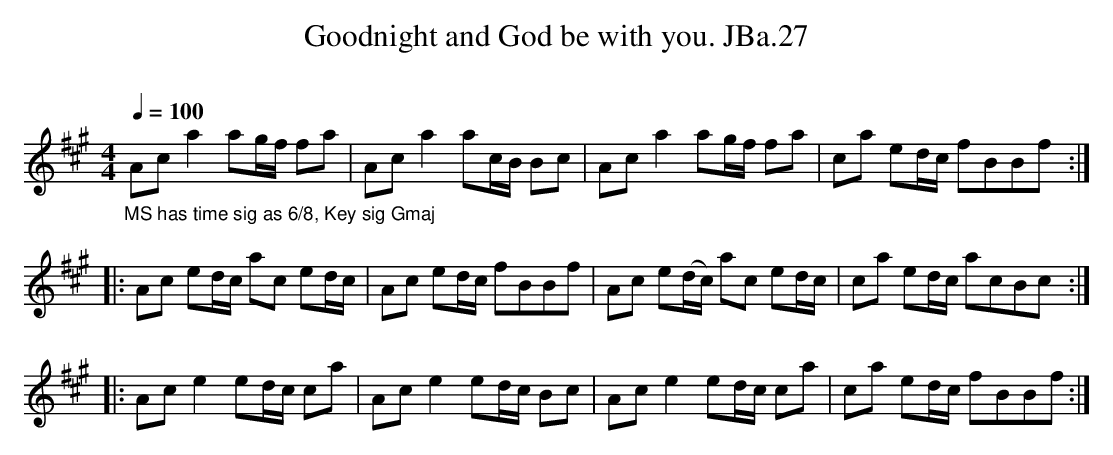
X:1
T:Goodnight and God be with you. JBa.27
M:4/4
L:1/8
Q:1/4=100
O:
K:A major
"_MS has time sig as 6/8, Key sig Gmaj"\
Ac a2 ag/f/ fa|Ac a2 ac/B/ Bc|\
Ac a2 ag/f/ fa|ca ed/c/ fBBf:|
|:Ac ed/c/ ac ed/c/|Ac ed/c/ fBBf|Ac e(d/c/) ac ed/c/|\
ca ed/c/ acBc:|
|:Ac e2 ed/c/ ca|Ac e2 ed/c/ Bc|Ac e2 ed/c/ ca|ca ed/c/ fBBf:|
